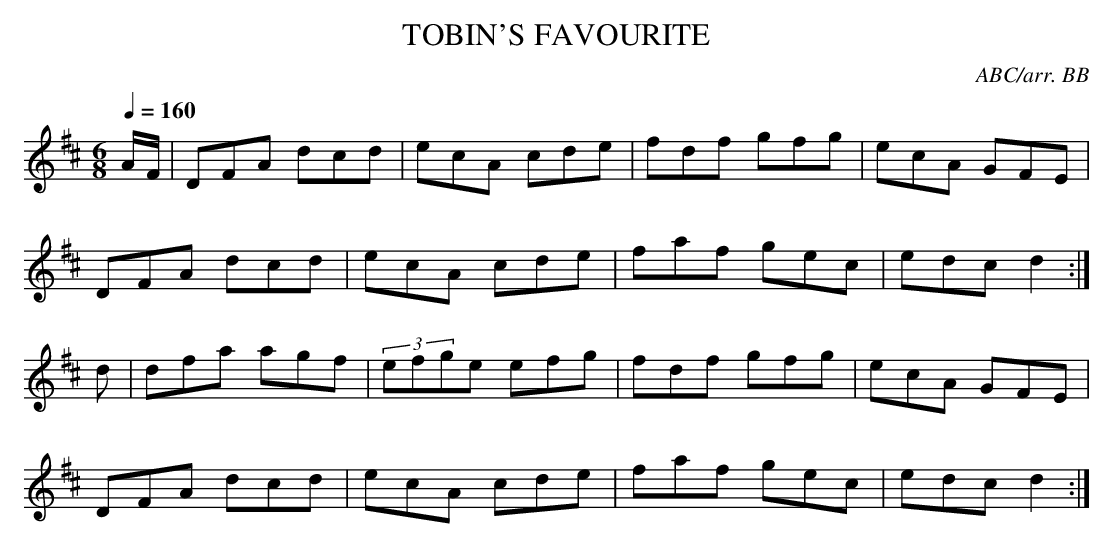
X:1
T:TOBIN'S FAVOURITE
C:ABC/arr. BB
M:6/8
L:1/8
Q:1/4=160
K:D
A/F/|DFA dcd|ecA cde|fdf gfg|ecA GFE|
DFA dcd|ecA cde|faf gec|edc d2 :|
d|dfa agf|(3efge efg|fdf gfg|ecA GFE|
DFA dcd|ecA cde|faf gec|edc d2 :|
